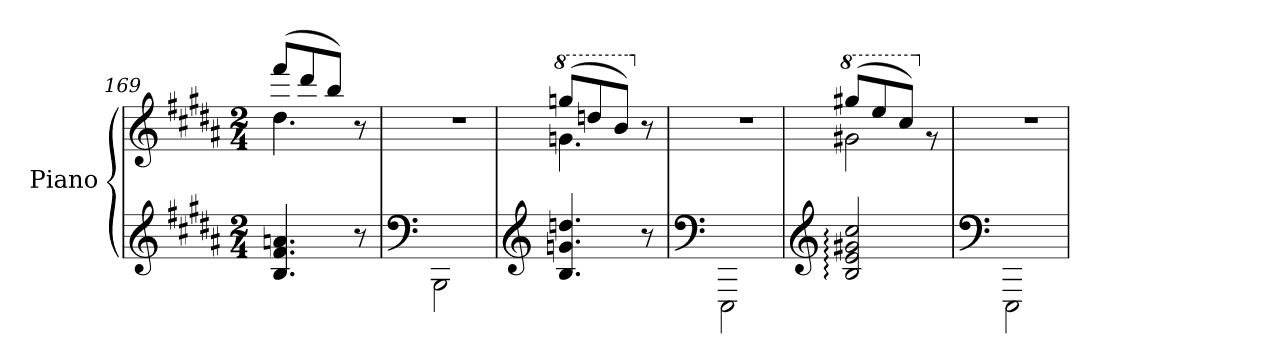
**kern	**kern
*part1	*part1
*staff2	*staff1
*I"Piano	*
*I'Pno.	*
*clefG2	*clefG2
*k[f#c#g#d#a#]	*k[f#c#g#d#a#]
*M2/4	*M2/4
=169	=169
*	*^
4.B/ 4.f#/ 4.an/	(>8fff#/L	4.dd#\
.	8ddd#/	.
.	8bb/J)	.
8r	8r	8ryy
*	*v	*v
=170	=170
*clefF4	*
2BBB\	2r
=171	=171
*clefG2	*
*	*8va
*	*^
4.B/ 4.gn/ 4.ddn/	(>8gggn/L	4.ggn\
.	8dddn/	.
.	8bb/J)	.
*	*X8va	*
8r	8r	8ryy
*	*v	*v
!!LO:LB:g=z
=172	=172
*clefF4	*
2EEE\	2r
=173	=173
*clefG2	*
*	*8va
*	*^
2B/: 2e/: 2g#X/: 2cc#/:	(>8ggg#X/L	2gg#X\
.	8eee/	.
.	8ccc#/J)	.
*	*X8va	*
.	8rg	.
*	*v	*v
=174	=174
*clefF4	*
2EEE\	2r
=	=
*-	*-
